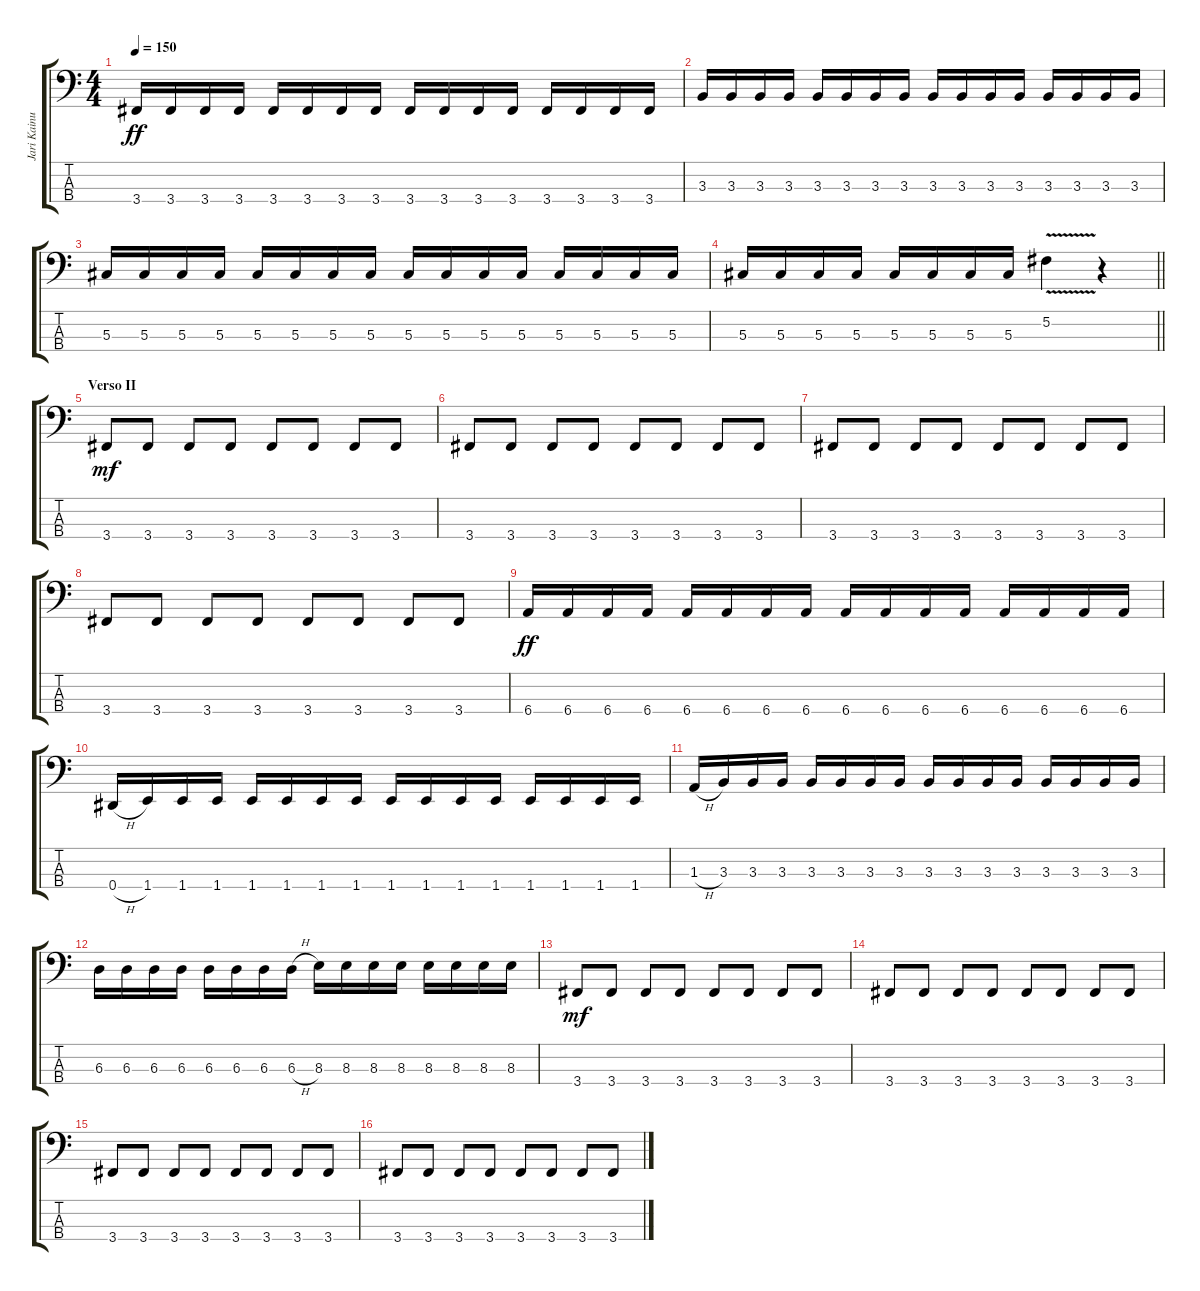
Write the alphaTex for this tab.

\track ("Jari Kainulainen" "Jari Kainu") {instrument electricbassfinger}
\staff {score tabs}
\tuning (Gb2 Db2 Ab1 Eb1) {hide}
\ts (4 4)
\tempo 150
\clef f4
\ks c
3.4.16{dy ff} 3.4.16 3.4.16 3.4.16 3.4.16 3.4.16 3.4.16 3.4.16 3.4.16 3.4.16 3.4.16 3.4.16 3.4.16 3.4.16 3.4.16 3.4.16 |
3.3.16 3.3.16 3.3.16 3.3.16 3.3.16 3.3.16 3.3.16 3.3.16 3.3.16 3.3.16 3.3.16 3.3.16 3.3.16 3.3.16 3.3.16 3.3.16 |
5.3.16 5.3.16 5.3.16 5.3.16 5.3.16 5.3.16 5.3.16 5.3.16 5.3.16 5.3.16 5.3.16 5.3.16 5.3.16 5.3.16 5.3.16 5.3.16 |
\barLineRight lightlight
5.3.16 5.3.16 5.3.16 5.3.16 5.3.16 5.3.16 5.3.16 5.3.16 5.2{v}.4 r.4 |
\section ("" "Verso II")
3.4.8{dy mf} 3.4.8 3.4.8 3.4.8 3.4.8 3.4.8 3.4.8 3.4.8 |
3.4.8 3.4.8 3.4.8 3.4.8 3.4.8 3.4.8 3.4.8 3.4.8 |
3.4.8 3.4.8 3.4.8 3.4.8 3.4.8 3.4.8 3.4.8 3.4.8 |
3.4.8 3.4.8 3.4.8 3.4.8 3.4.8 3.4.8 3.4.8 3.4.8 |
6.4.16{dy ff} 6.4.16 6.4.16 6.4.16 6.4.16 6.4.16 6.4.16 6.4.16 6.4.16 6.4.16 6.4.16 6.4.16 6.4.16 6.4.16 6.4.16 6.4.16 |
0.4{h}.16 1.4.16 1.4.16 1.4.16 1.4.16 1.4.16 1.4.16 1.4.16 1.4.16 1.4.16 1.4.16 1.4.16 1.4.16 1.4.16 1.4.16 1.4.16 |
1.3{h}.16 3.3.16 3.3.16 3.3.16 3.3.16 3.3.16 3.3.16 3.3.16 3.3.16 3.3.16 3.3.16 3.3.16 3.3.16 3.3.16 3.3.16 3.3.16 |
6.3.16 6.3.16 6.3.16 6.3.16 6.3.16 6.3.16 6.3.16 6.3{h}.16 8.3.16 8.3.16 8.3.16 8.3.16 8.3.16 8.3.16 8.3.16 8.3.16 |
3.4.8{dy mf} 3.4.8 3.4.8 3.4.8 3.4.8 3.4.8 3.4.8 3.4.8 |
3.4.8 3.4.8 3.4.8 3.4.8 3.4.8 3.4.8 3.4.8 3.4.8 |
3.4.8 3.4.8 3.4.8 3.4.8 3.4.8 3.4.8 3.4.8 3.4.8 |
3.4.8 3.4.8 3.4.8 3.4.8 3.4.8 3.4.8 3.4.8 3.4.8
